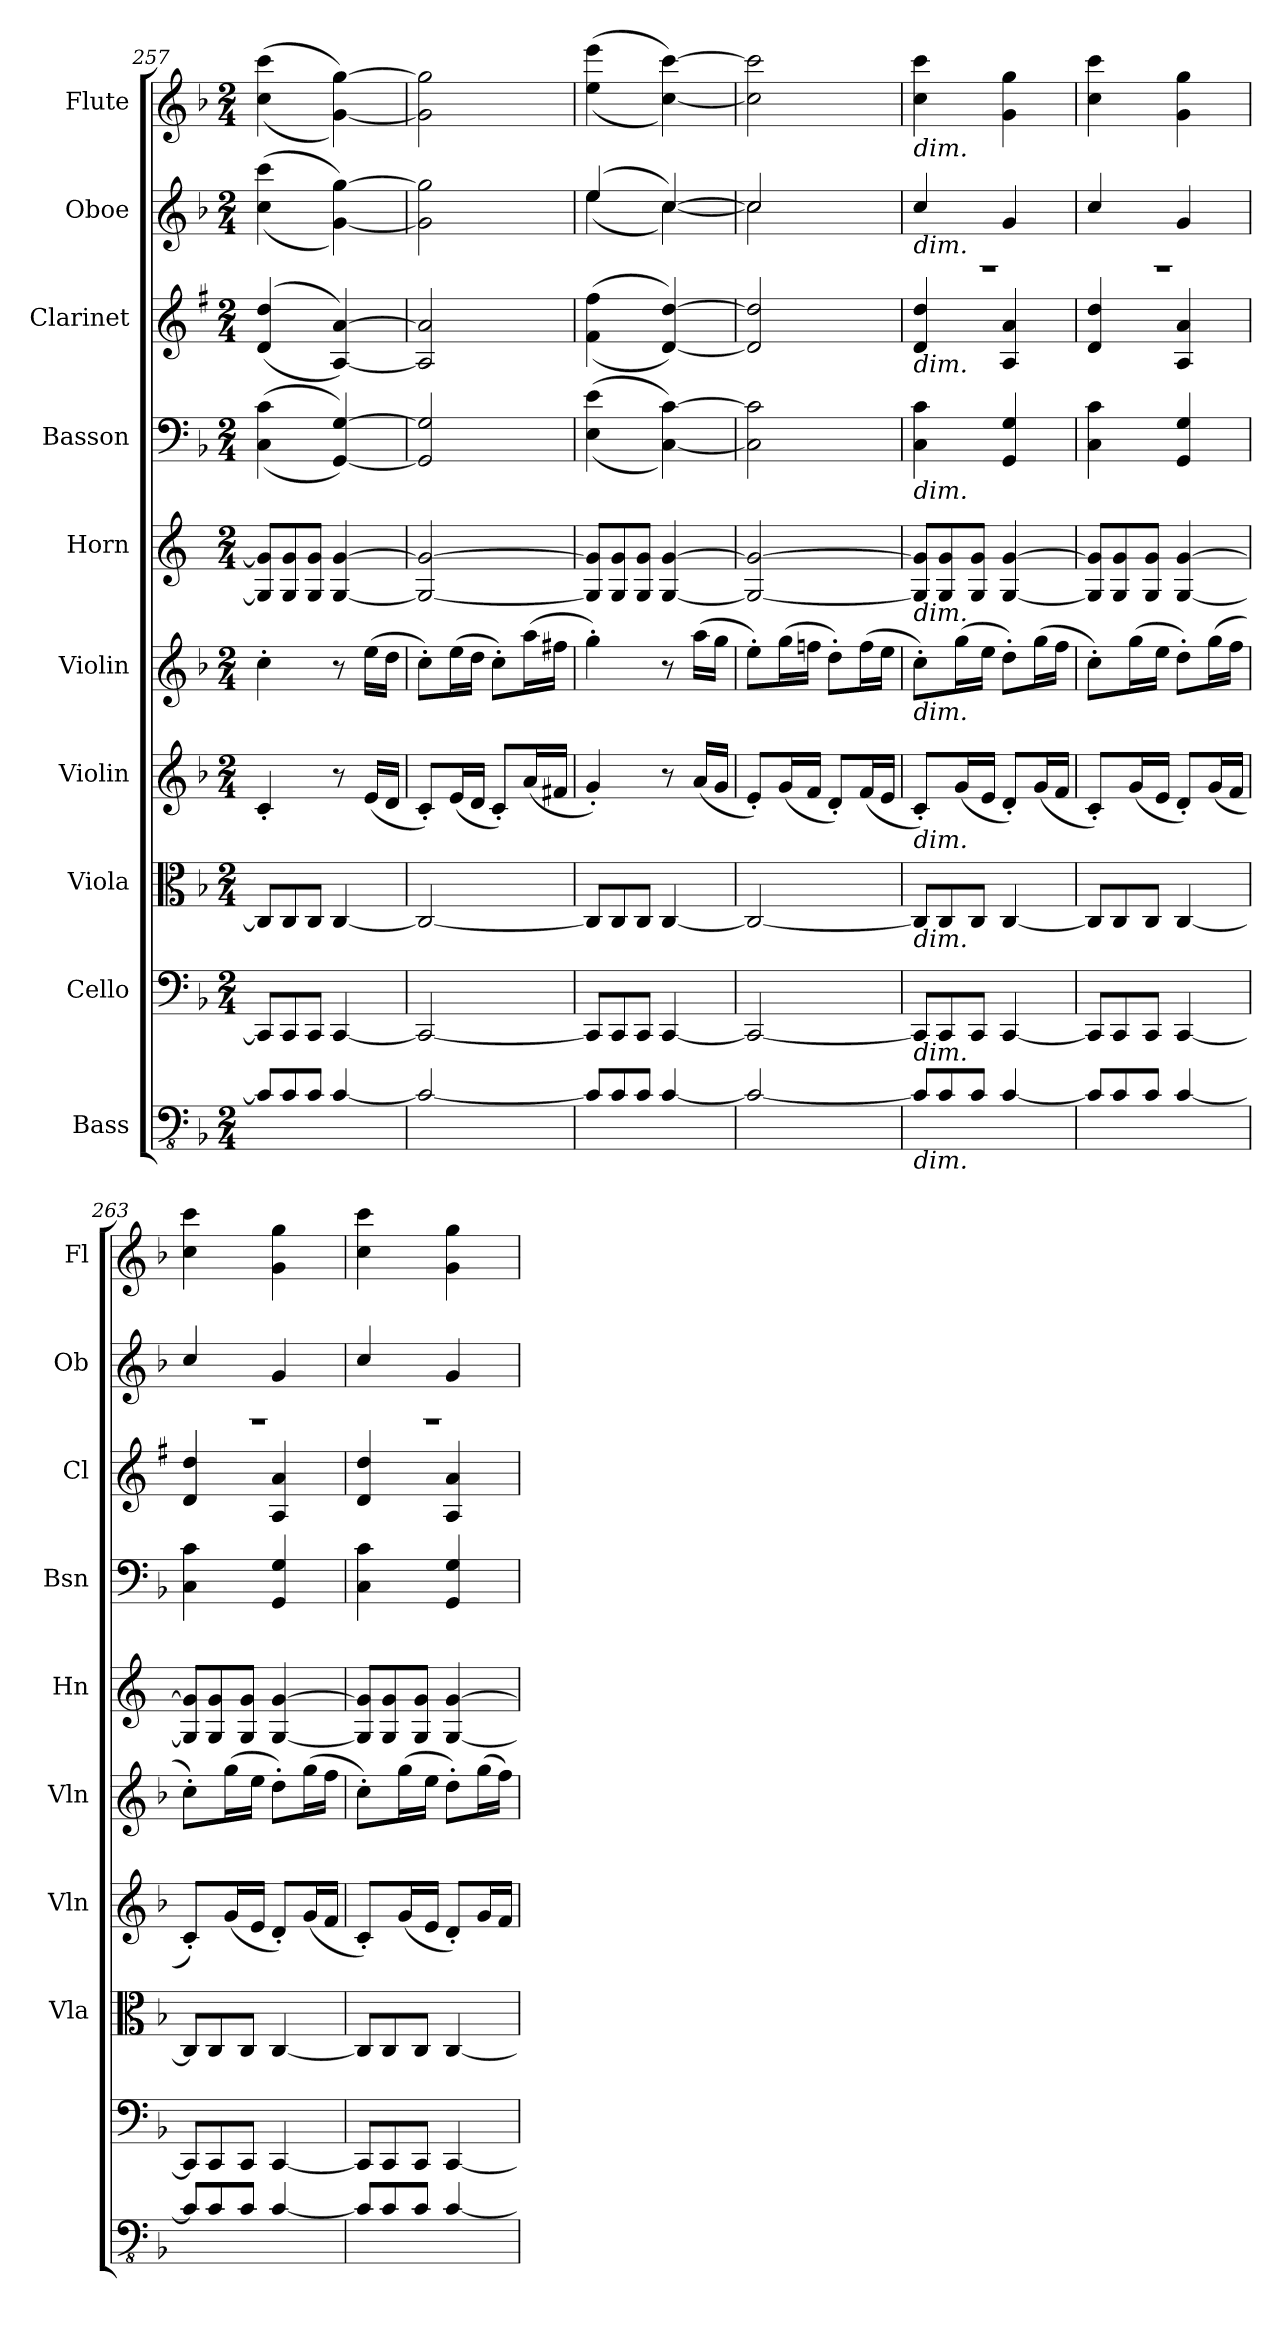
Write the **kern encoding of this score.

**kern	**kern	**kern	**kern	**kern	**kern	**kern	**kern	**kern	**kern
*part10	*part9	*part8	*part7	*part6	*part5	*part4	*part3	*part2	*part1
*staff10	*staff9	*staff8	*staff7	*staff6	*staff5	*staff4	*staff3	*staff2	*staff1
*I"Bass	*I"Cello	*I"Viola	*I"Violin	*I"Violin	*I"Horn	*I"Basson	*I"Clarinet	*I"Oboe	*I"Flute
*	*	*I'Vla	*I'Vln	*I'Vln	*I'Hn	*I'Bsn	*I'Cl	*I'Ob	*I'Fl
*clefFv4	*clefF4	*clefC3	*clefG2	*clefG2	*clefG2	*clefF4	*clefG2	*clefG2	*clefG2
*ITrd7c12	*	*	*	*	*ITrd4c7	*	*ITrd1c2	*	*
*k[b-]	*k[b-]	*k[b-]	*k[b-]	*k[b-]	*k[b-]	*k[b-]	*k[b-]	*k[b-]	*k[b-]
*M2/4	*M2/4	*M2/4	*M2/4	*M2/4	*M2/4	*M2/4	*M2/4	*M2/4	*M2/4
*Xtuplet	*Xtuplet	*Xtuplet	*	*	*Xtuplet	*	*	*	*
=257	=257	=257	=257	=257	=257	=257	=257	=257	=257
12CC/L]	12CC/L]	12C/L]	4c'/	4cc'\	12C/] 12c/]L	(<(>4C\ 4c\	(>(<4c/ 4cc/	(<(>4cc\ 4ccc\	(<(>4cc\ 4ccc\
12CC/	12CC/	12C/	.	.	12C/ 12c/	.	.	.	.
12CC/J	12CC/J	12C/J	.	.	12C/ 12c/J	.	.	.	.
[4CC/	[4CC/	[4C/	8r	8r	[4C/ [4c/	[4GG/ [4G/))	[4G/ [4g/))	[4g\ [4gg\))	[4g\ [4gg\))
.	.	.	(<16e/LL	(>16ee\LL	.	.	.	.	.
.	.	.	16d/JJ	16dd\JJ	.	.	.	.	.
=258	=258	=258	=258	=258	=258	=258	=258	=258	=258
2CC/_	2CC/_	2C/_	8c'/L)	8cc'\L)	2C/_ 2c/_	2GG/] 2G/]	2G/] 2g/]	2g\] 2gg\]	2g\] 2gg\]
.	.	.	(<16e/L	(>16ee\L	.	.	.	.	.
.	.	.	16d/JJ	16dd\JJ	.	.	.	.	.
.	.	.	8c'/L)	8cc'\L)	.	.	.	.	.
.	.	.	(<16a/L	(>16aa\L	.	.	.	.	.
.	.	.	16f#X/JJ	16ff#X\JJ	.	.	.	.	.
!!LO:PB:g=z
=259	=259	=259	=259	=259	=259	=259	=259	=259	=259
*	*	*	*	*	*	*	*	*^	*
12CC/L]	12CC/L]	12C/L]	4g'/)	4gg'\)	12C/] 12c/]L	(<(>4E\ 4e\	(<(>4e\ 4ee\	(>4ee/	(<4ee\	(>(<4ee\ 4eee\
12CC/	12CC/	12C/	.	.	12C/ 12c/	.	.	.	.	.
12CC/J	12CC/J	12C/J	.	.	12C/ 12c/J	.	.	.	.	.
[4CC/	[4CC/	[4C/	8r	8r	[4C/ [4c/	[4C\ [4c\))	[4c/ [4cc/))	[4cc/)	[4cc\)	[4cc\ [4ccc\))
.	.	.	(<16a/LL	(>16aa\LL	.	.	.	.	.	.
.	.	.	16g/JJ	16gg\JJ	.	.	.	.	.	.
=260	=260	=260	=260	=260	=260	=260	=260	=260	=260	=260
2CC/_	2CC/_	2C/_	8e'/L)	8ee'\L)	2C/_ 2c/_	2C\] 2c\]	2c/] 2cc/]	2cc/]	2cc\]	2cc\] 2ccc\]
.	.	.	(<16g/L	(>16gg\L	.	.	.	.	.	.
.	.	.	16f/JJ	16ffn\JJ	.	.	.	.	.	.
.	.	.	8d'/L)	8dd'\L)	.	.	.	.	.	.
.	.	.	(<16f/L	(>16ff\L	.	.	.	.	.	.
.	.	.	16e/JJ	16ee\JJ	.	.	.	.	.	.
=261	=261	=261	=261	=261	=261	=261	=261	=261	=261	=261
!	!	!	!	!	!	!	!	!	!	!LO:TX:b:i:t=dim.
!	!	!	!	!	!	!	!	!LO:TX:b:i:t=dim.	!	!
!	!	!	!	!	!	!	!LO:TX:b:i:t=dim.	!	!	!
!	!	!	!	!	!	!LO:TX:b:i:t=dim.	!	!	!	!
!	!	!	!	!	!LO:TX:b:i:t=dim.	!	!	!	!	!
!	!	!	!	!LO:TX:b:i:t=dim.	!	!	!	!	!	!
!	!	!	!LO:TX:b:i:t=dim.	!	!	!	!	!	!	!
!	!	!LO:TX:b:i:t=dim.	!	!	!	!	!	!	!	!
!	!LO:TX:b:i:t=dim.	!	!	!	!	!	!	!	!	!
!LO:TX:b:i:t=dim.	!	!	!	!	!	!	!	!	!	!
12CC/L]	12CC/L]	12C/L]	8c'/L)	8cc'\L)	12C/] 12c/]L	4C\ 4c\	4c/ 4cc/	2rF	4cc/	4cc\ 4ccc\
12CC/	12CC/	12C/	.	.	12C/ 12c/	.	.	.	.	.
.	.	.	(<16g/L	(>16gg\L	.	.	.	.	.	.
12CC/J	12CC/J	12C/J	.	.	12C/ 12c/J	.	.	.	.	.
.	.	.	16e/JJ	16ee\JJ	.	.	.	.	.	.
[4CC/	[4CC/	[4C/	8d'/L)	8dd'\L)	[4C/ [4c/	4GG/ 4G/	4G/ 4g/	.	4g/	4g\ 4gg\
.	.	.	(<16g/L	(>16gg\L	.	.	.	.	.	.
.	.	.	16f/JJ	16ff\JJ	.	.	.	.	.	.
=262	=262	=262	=262	=262	=262	=262	=262	=262	=262	=262
12CC/L]	12CC/L]	12C/L]	8c'/L)	8cc'\L)	12C/] 12c/]L	4C\ 4c\	4c/ 4cc/	2rF	4cc/	4cc\ 4ccc\
12CC/	12CC/	12C/	.	.	12C/ 12c/	.	.	.	.	.
.	.	.	(<16g/L	(>16gg\L	.	.	.	.	.	.
12CC/J	12CC/J	12C/J	.	.	12C/ 12c/J	.	.	.	.	.
.	.	.	16e/JJ	16ee\JJ	.	.	.	.	.	.
[4CC/	[4CC/	[4C/	8d'/L)	8dd'\L)	[4C/ [4c/	4GG/ 4G/	4G/ 4g/	.	4g/	4g\ 4gg\
.	.	.	(<16g/L	(>16gg\L	.	.	.	.	.	.
.	.	.	16f/JJ	16ff\JJ	.	.	.	.	.	.
=263	=263	=263	=263	=263	=263	=263	=263	=263	=263	=263
12CC/L]	12CC/L]	12C/L]	8c'/L)	8cc'\L)	12C/] 12c/]L	4C\ 4c\	4c/ 4cc/	2rF	4cc/	4cc\ 4ccc\
12CC/	12CC/	12C/	.	.	12C/ 12c/	.	.	.	.	.
.	.	.	(<16g/L	(>16gg\L	.	.	.	.	.	.
12CC/J	12CC/J	12C/J	.	.	12C/ 12c/J	.	.	.	.	.
.	.	.	16e/JJ	16ee\JJ	.	.	.	.	.	.
[4CC/	[4CC/	[4C/	8d'/L)	8dd'\L)	[4C/ [4c/	4GG/ 4G/	4G/ 4g/	.	4g/	4g\ 4gg\
.	.	.	(<16g/L	(>16gg\L	.	.	.	.	.	.
.	.	.	16f/JJ	16ff\JJ	.	.	.	.	.	.
=264	=264	=264	=264	=264	=264	=264	=264	=264	=264	=264
12CC/L]	12CC/L]	12C/L]	8c'/L)	8cc'\L)	12C/] 12c/]L	4C\ 4c\	4c/ 4cc/	2rF	4cc/	4cc\ 4ccc\
12CC/	12CC/	12C/	.	.	12C/ 12c/	.	.	.	.	.
.	.	.	(<16g/L	(>16gg\L	.	.	.	.	.	.
12CC/J	12CC/J	12C/J	.	.	12C/ 12c/J	.	.	.	.	.
.	.	.	16e/JJ	16ee\JJ	.	.	.	.	.	.
[4CC/	[4CC/	[4C/	8d'/L)	8dd'\L)	[4C/ [4c/	4GG/ 4G/	4G/ 4g/	.	4g/	4g\ 4gg\
.	.	.	16g/L	(>16gg\L	.	.	.	.	.	.
.	.	.	16f/JJ	16ff\JJ)	.	.	.	.	.	.
*	*	*	*	*	*	*	*	*v	*v	*
=	=	=	=	=	=	=	=	=	=
*-	*-	*-	*-	*-	*-	*-	*-	*-	*-
